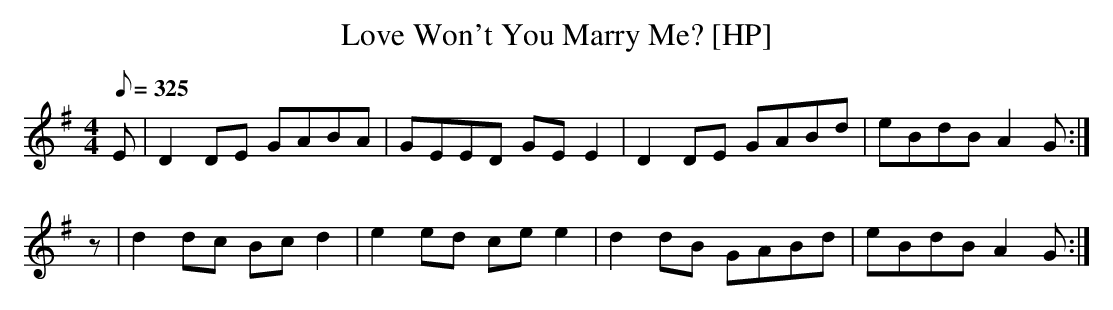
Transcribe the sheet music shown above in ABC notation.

X:1
T: Love Won't You Marry Me? [HP]
L: 1/8
M: 4/4
Q: 325
K: G
E | D2 DE GABA | GEED GE E2 | D2 DE GABd | eBdB A2 G :|
z | d2 dc Bc d2 | e2 ed ce e2 | d2 dB GABd | eBdB A2 G :|
